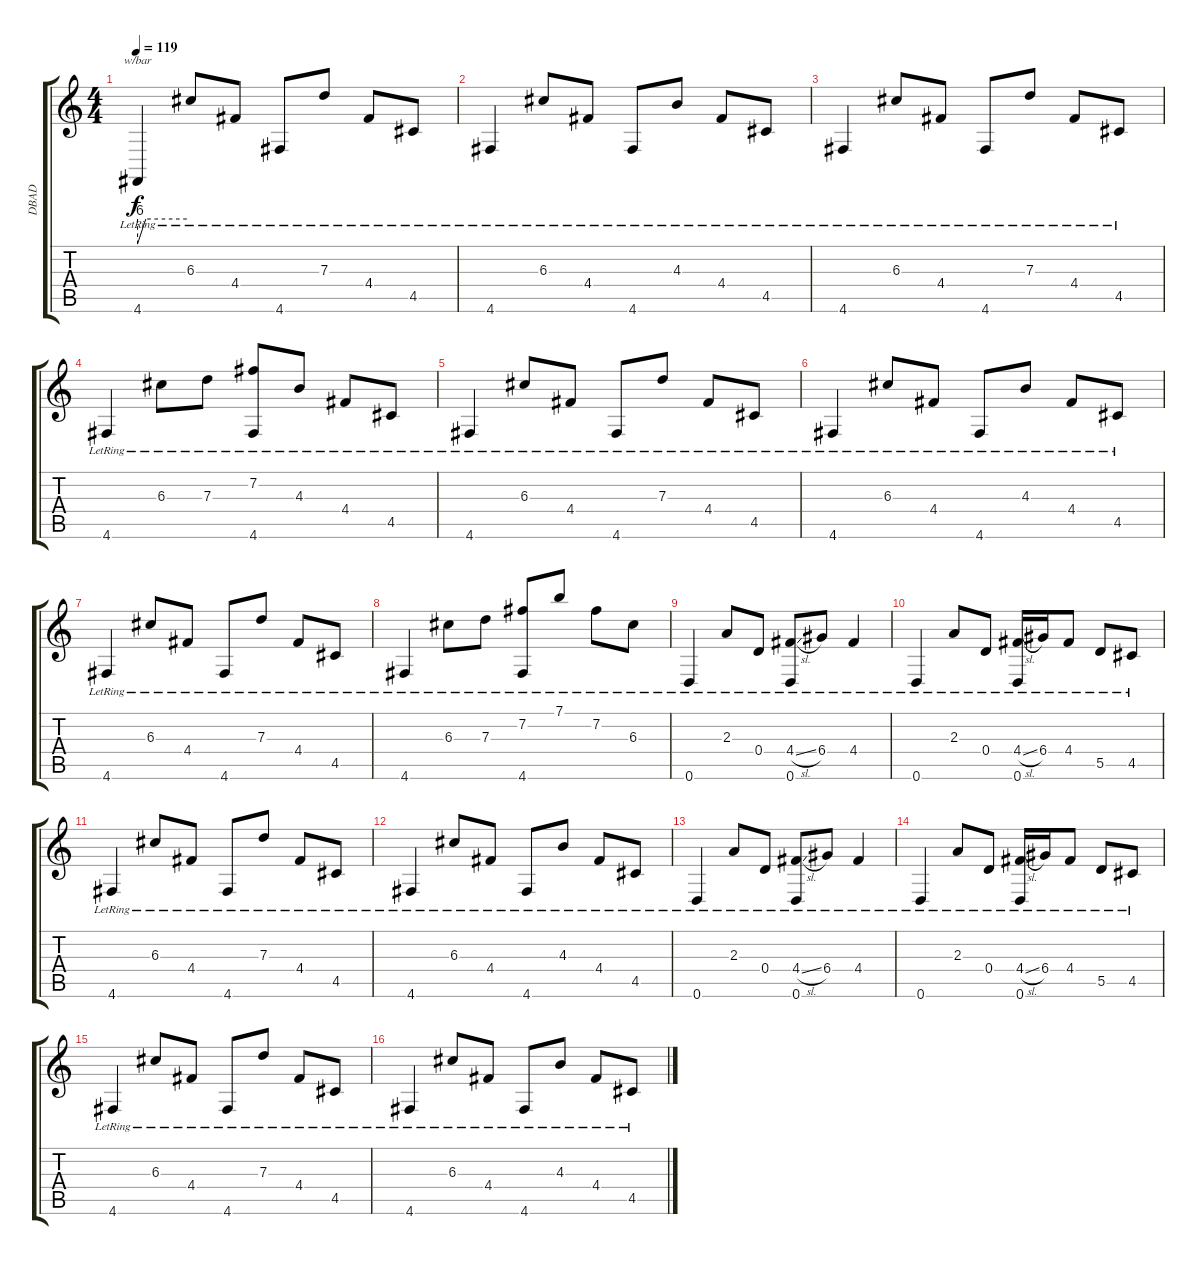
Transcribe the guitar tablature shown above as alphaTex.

\track ("DBAD" "DBAD") {instrument acousticguitarnylon}
\staff {score tabs}
\tuning (E4 B3 G3 D3 A2 D2) {hide}
\ts (4 4)
\tempo 119
\clef g2
\ks c
4.6{lr}.4{tbe (custom default 0 -24 10 0 60 0) dy f instrument acousticguitarnylon} 6.3{lr}.8 4.4{lr}.8 4.6{lr}.8 7.3{lr}.8 4.4{lr}.8 4.5{lr}.8 |
4.6{lr}.4 6.3{lr}.8 4.4{lr}.8 4.6{lr}.8 4.3{lr}.8 4.4{lr}.8 4.5{lr}.8 |
4.6{lr}.4 6.3{lr}.8 4.4{lr}.8 4.6{lr}.8 7.3{lr}.8 4.4{lr}.8 4.5{lr}.8 |
4.6{lr}.4 6.3{lr}.8 7.3{lr}.8 (7.2{lr} 4.6{lr}).8 4.3{lr}.8 4.4{lr}.8 4.5{lr}.8 |
4.6{lr}.4 6.3{lr}.8 4.4{lr}.8 4.6{lr}.8 7.3{lr}.8 4.4{lr}.8 4.5{lr}.8 |
4.6{lr}.4 6.3{lr}.8 4.4{lr}.8 4.6{lr}.8 4.3{lr}.8 4.4{lr}.8 4.5{lr}.8 |
4.6{lr}.4 6.3{lr}.8 4.4{lr}.8 4.6{lr}.8 7.3{lr}.8 4.4{lr}.8 4.5{lr}.8 |
4.6{lr}.4 6.3{lr}.8 7.3{lr}.8 (7.2{lr} 4.6{lr}).8 7.1{lr}.8 7.2{lr}.8 6.3{lr}.8 |
0.6{lr}.4 2.3{lr}.8 0.4{lr}.8 (4.4{sl} 0.6{lr}).8 6.4{lr}.8 4.4{lr}.4 |
0.6{lr}.4 2.3{lr}.8 0.4{lr}.8 (4.4{sl} 0.6{lr}).16 6.4{lr}.16 4.4{lr}.8 5.5{lr}.8 4.5{lr}.8 |
4.6{lr}.4 6.3{lr}.8 4.4{lr}.8 4.6{lr}.8 7.3{lr}.8 4.4{lr}.8 4.5{lr}.8 |
4.6{lr}.4 6.3{lr}.8 4.4{lr}.8 4.6{lr}.8 4.3{lr}.8 4.4{lr}.8 4.5{lr}.8 |
0.6{lr}.4 2.3{lr}.8 0.4{lr}.8 (4.4{sl} 0.6{lr}).8 6.4{lr}.8 4.4{lr}.4 |
0.6{lr}.4 2.3{lr}.8 0.4{lr}.8 (4.4{sl} 0.6{lr}).16 6.4{lr}.16 4.4{lr}.8 5.5{lr}.8 4.5{lr}.8 |
4.6{lr}.4 6.3{lr}.8 4.4{lr}.8 4.6{lr}.8 7.3{lr}.8 4.4{lr}.8 4.5{lr}.8 |
4.6{lr}.4 6.3{lr}.8 4.4{lr}.8 4.6{lr}.8 4.3{lr}.8 4.4{lr}.8 4.5{lr}.8
